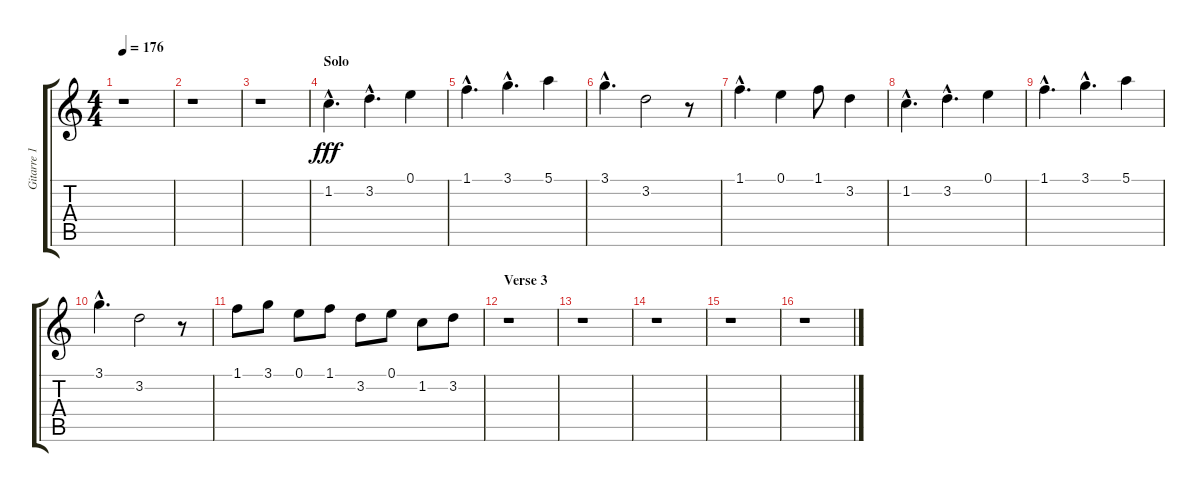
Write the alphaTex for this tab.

\track ("Gitarre 1 - Farin Urlaub" "Gitarre 1 ") {instrument electricguitarclean}
\staff {score tabs}
\tuning (E4 B3 G3 D3 A2 E2) {hide}
\ts (4 4)
\tempo 176
\clef g2
\ks c
r.1{dy fff} |
r.1 |
r.1 |
\section ("" "Solo")
1.2{hac}.4{d} 3.2{hac}.4{d} 0.1.4 |
1.1{hac}.4{d} 3.1{hac}.4{d} 5.1.4 |
3.1{hac}.4{d} 3.2.2 r.8 |
1.1{hac}.4{d} 0.1.4 1.1.8 3.2.4 |
1.2{hac}.4{d} 3.2{hac}.4{d} 0.1.4 |
1.1{hac}.4{d} 3.1{hac}.4{d} 5.1.4 |
3.1{hac}.4{d} 3.2.2 r.8 |
1.1.8 3.1.8 0.1.8 1.1.8 3.2.8 0.1.8 1.2.8 3.2.8 |
\section ("" "Verse 3")
r.1 |
r.1 |
r.1 |
r.1 |
r.1
